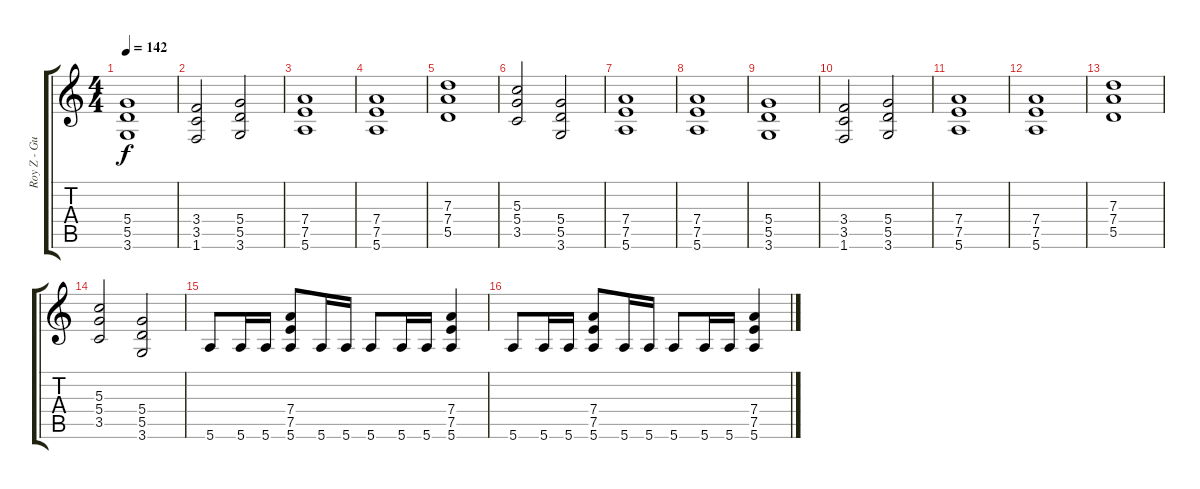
\track ("Roy Z - Guitar 1" "Roy Z - Gu") {instrument distortionguitar}
\staff {score tabs}
\tuning (E4 B3 G3 D3 A2 E2) {hide}
\ts (4 4)
\tempo 142
\clef g2
\ks c
(5.4 5.5 3.6).1{dy f} |
(3.4 3.5 1.6).2 (5.4 5.5 3.6).2 |
(7.4 7.5 5.6).1 |
(7.4 7.5 5.6).1 |
(7.3 7.4 5.5).1 |
(5.3 5.4 3.5).2 (5.4 5.5 3.6).2 |
(7.4 7.5 5.6).1 |
(7.4 7.5 5.6).1 |
(5.4 5.5 3.6).1 |
(3.4 3.5 1.6).2 (5.4 5.5 3.6).2 |
(7.4 7.5 5.6).1 |
(7.4 7.5 5.6).1 |
(7.3 7.4 5.5).1 |
(5.3 5.4 3.5).2 (5.4 5.5 3.6).2 |
5.6.8 5.6.16 5.6.16 (7.4 7.5 5.6).8 5.6.16 5.6.16 5.6.8 5.6.16 5.6.16 (7.4 7.5 5.6).4 |
5.6.8 5.6.16 5.6.16 (7.4 7.5 5.6).8 5.6.16 5.6.16 5.6.8 5.6.16 5.6.16 (7.4 7.5 5.6).4
